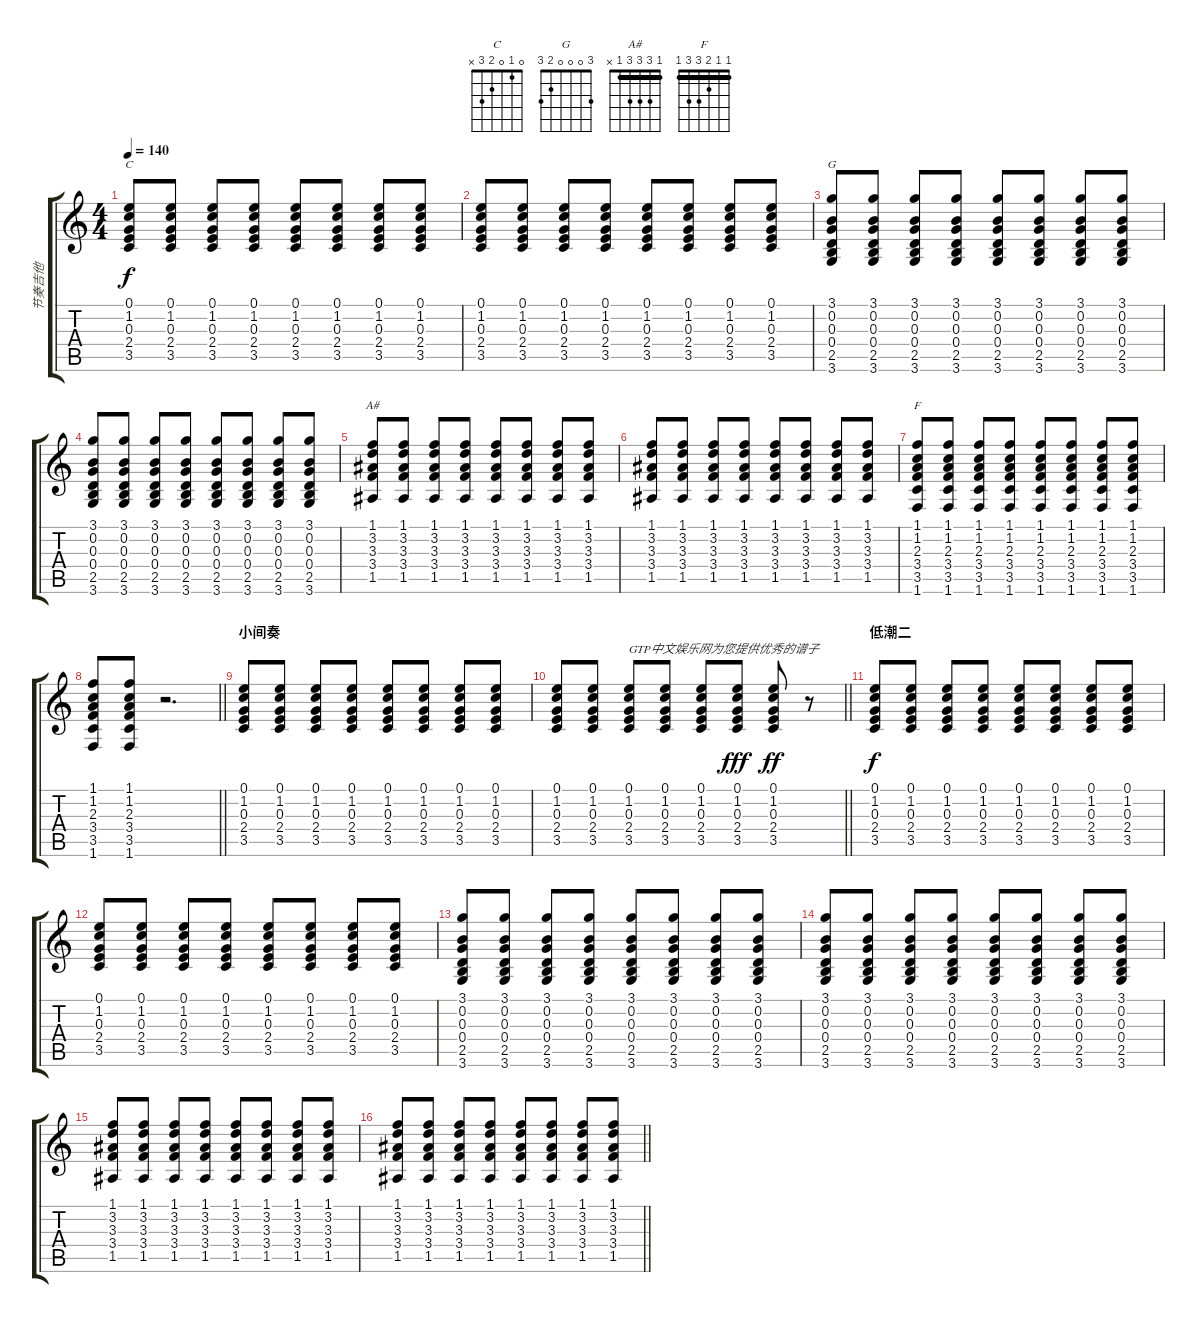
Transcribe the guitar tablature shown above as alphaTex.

\track ("节奏吉他" "节奏吉他") {instrument acousticguitarsteel}
\staff {score tabs}
\tuning (E4 B3 G3 D3 A2 E2) {hide}
\chord ("C" 0 1 0 2 3 x)
\chord ("G" 3 0 0 0 2 3)
\chord ("A#" 1 3 3 3 1 x) {barre 1}
\chord ("F" 1 1 2 3 3 1) {barre 1}
\ts (4 4)
\tempo 140
\clef g2
\ks c
(0.1 1.2 0.3 2.4 3.5).8{ch "C" dy f} (0.1 1.2 0.3 2.4 3.5).8 (0.1 1.2 0.3 2.4 3.5).8 (0.1 1.2 0.3 2.4 3.5).8 (0.1 1.2 0.3 2.4 3.5).8 (0.1 1.2 0.3 2.4 3.5).8 (0.1 1.2 0.3 2.4 3.5).8 (0.1 1.2 0.3 2.4 3.5).8 |
(0.1 1.2 0.3 2.4 3.5).8 (0.1 1.2 0.3 2.4 3.5).8 (0.1 1.2 0.3 2.4 3.5).8 (0.1 1.2 0.3 2.4 3.5).8 (0.1 1.2 0.3 2.4 3.5).8 (0.1 1.2 0.3 2.4 3.5).8 (0.1 1.2 0.3 2.4 3.5).8 (0.1 1.2 0.3 2.4 3.5).8 |
(3.1 0.2 0.3 0.4 2.5 3.6).8{ch "G"} (3.1 0.2 0.3 0.4 2.5 3.6).8 (3.1 0.2 0.3 0.4 2.5 3.6).8 (3.1 0.2 0.3 0.4 2.5 3.6).8 (3.1 0.2 0.3 0.4 2.5 3.6).8 (3.1 0.2 0.3 0.4 2.5 3.6).8 (3.1 0.2 0.3 0.4 2.5 3.6).8 (3.1 0.2 0.3 0.4 2.5 3.6).8 |
(3.1 0.2 0.3 0.4 2.5 3.6).8 (3.1 0.2 0.3 0.4 2.5 3.6).8 (3.1 0.2 0.3 0.4 2.5 3.6).8 (3.1 0.2 0.3 0.4 2.5 3.6).8 (3.1 0.2 0.3 0.4 2.5 3.6).8 (3.1 0.2 0.3 0.4 2.5 3.6).8 (3.1 0.2 0.3 0.4 2.5 3.6).8 (3.1 0.2 0.3 0.4 2.5 3.6).8 |
(1.1 3.2 3.3 3.4 1.5).8{ch "A#"} (1.1 3.2 3.3 3.4 1.5).8 (1.1 3.2 3.3 3.4 1.5).8 (1.1 3.2 3.3 3.4 1.5).8 (1.1 3.2 3.3 3.4 1.5).8 (1.1 3.2 3.3 3.4 1.5).8 (1.1 3.2 3.3 3.4 1.5).8 (1.1 3.2 3.3 3.4 1.5).8 |
(1.1 3.2 3.3 3.4 1.5).8 (1.1 3.2 3.3 3.4 1.5).8 (1.1 3.2 3.3 3.4 1.5).8 (1.1 3.2 3.3 3.4 1.5).8 (1.1 3.2 3.3 3.4 1.5).8 (1.1 3.2 3.3 3.4 1.5).8 (1.1 3.2 3.3 3.4 1.5).8 (1.1 3.2 3.3 3.4 1.5).8 |
(1.1 1.2 2.3 3.4 3.5 1.6).8{ch "F"} (1.1 1.2 2.3 3.4 3.5 1.6).8 (1.1 1.2 2.3 3.4 3.5 1.6).8 (1.1 1.2 2.3 3.4 3.5 1.6).8 (1.1 1.2 2.3 3.4 3.5 1.6).8 (1.1 1.2 2.3 3.4 3.5 1.6).8 (1.1 1.2 2.3 3.4 3.5 1.6).8 (1.1 1.2 2.3 3.4 3.5 1.6).8 |
\barLineRight lightlight
(1.1 1.2 2.3 3.4 3.5 1.6).8 (1.1 1.2 2.3 3.4 3.5 1.6).8 r.2{d} |
\section ("" "小间奏")
(0.1 1.2 0.3 2.4 3.5).8 (0.1 1.2 0.3 2.4 3.5).8 (0.1 1.2 0.3 2.4 3.5).8 (0.1 1.2 0.3 2.4 3.5).8 (0.1 1.2 0.3 2.4 3.5).8 (0.1 1.2 0.3 2.4 3.5).8 (0.1 1.2 0.3 2.4 3.5).8 (0.1 1.2 0.3 2.4 3.5).8 |
\barLineRight lightlight
(0.1 1.2 0.3 2.4 3.5).8 (0.1 1.2 0.3 2.4 3.5).8 (0.1 1.2 0.3 2.4 3.5).8{txt "GTP中文娱乐网为您提供优秀的谱子"} (0.1 1.2 0.3 2.4 3.5).8 (0.1 1.2 0.3 2.4 3.5).8 (0.1 1.2 0.3 2.4 3.5).8{dy fff} (0.1 1.2 0.3 2.4 3.5).8{dy ff} r.8 |
\section ("" "低潮二")
(0.1 1.2 0.3 2.4 3.5).8{dy f} (0.1 1.2 0.3 2.4 3.5).8 (0.1 1.2 0.3 2.4 3.5).8 (0.1 1.2 0.3 2.4 3.5).8 (0.1 1.2 0.3 2.4 3.5).8 (0.1 1.2 0.3 2.4 3.5).8 (0.1 1.2 0.3 2.4 3.5).8 (0.1 1.2 0.3 2.4 3.5).8 |
(0.1 1.2 0.3 2.4 3.5).8{txt " "} (0.1 1.2 0.3 2.4 3.5).8 (0.1 1.2 0.3 2.4 3.5).8 (0.1 1.2 0.3 2.4 3.5).8 (0.1 1.2 0.3 2.4 3.5).8 (0.1 1.2 0.3 2.4 3.5).8 (0.1 1.2 0.3 2.4 3.5).8 (0.1 1.2 0.3 2.4 3.5).8 |
(3.1 0.2 0.3 0.4 2.5 3.6).8 (3.1 0.2 0.3 0.4 2.5 3.6).8 (3.1 0.2 0.3 0.4 2.5 3.6).8 (3.1 0.2 0.3 0.4 2.5 3.6).8 (3.1 0.2 0.3 0.4 2.5 3.6).8 (3.1 0.2 0.3 0.4 2.5 3.6).8 (3.1 0.2 0.3 0.4 2.5 3.6).8 (3.1 0.2 0.3 0.4 2.5 3.6).8 |
(3.1 0.2 0.3 0.4 2.5 3.6).8 (3.1 0.2 0.3 0.4 2.5 3.6).8 (3.1 0.2 0.3 0.4 2.5 3.6).8 (3.1 0.2 0.3 0.4 2.5 3.6).8 (3.1 0.2 0.3 0.4 2.5 3.6).8 (3.1 0.2 0.3 0.4 2.5 3.6).8 (3.1 0.2 0.3 0.4 2.5 3.6).8 (3.1 0.2 0.3 0.4 2.5 3.6).8 |
(1.1 3.2 3.3 3.4 1.5).8 (1.1 3.2 3.3 3.4 1.5).8 (1.1 3.2 3.3 3.4 1.5).8 (1.1 3.2 3.3 3.4 1.5).8 (1.1 3.2 3.3 3.4 1.5).8 (1.1 3.2 3.3 3.4 1.5).8 (1.1 3.2 3.3 3.4 1.5).8 (1.1 3.2 3.3 3.4 1.5).8 |
\barLineRight lightlight
(1.1 3.2 3.3 3.4 1.5).8 (1.1 3.2 3.3 3.4 1.5).8 (1.1 3.2 3.3 3.4 1.5).8 (1.1 3.2 3.3 3.4 1.5).8 (1.1 3.2 3.3 3.4 1.5).8 (1.1 3.2 3.3 3.4 1.5).8 (1.1 3.2 3.3 3.4 1.5).8 (1.1 3.2 3.3 3.4 1.5).8
